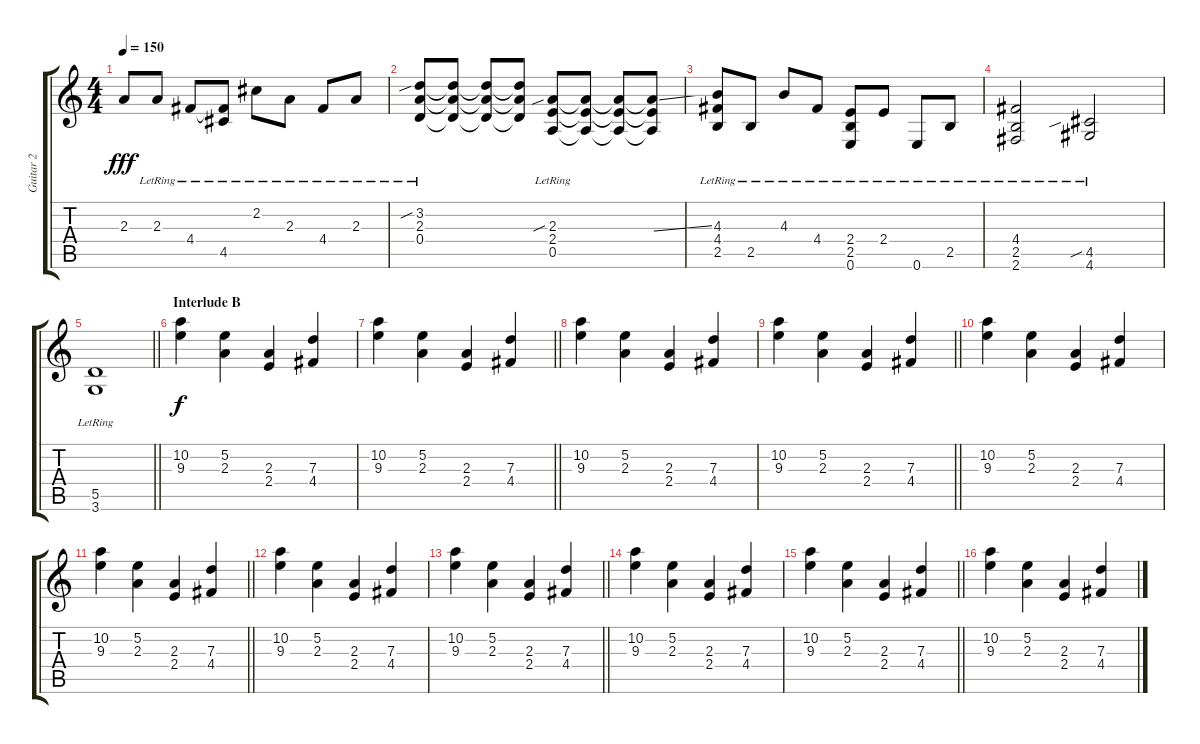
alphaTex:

\track ("Guitar 2" "Guitar 2") {instrument distortionguitar}
\staff {score tabs}
\tuning (E4 B3 G3 D3 A2 E2) {hide}
\ts (4 4)
\tempo 150
\clef g2
\ks c
2.3{t}.8{dy fff} 2.3{lr}.8 4.4{lr}.8 (4.4{t} 4.5{lr}).8 2.2{lr}.8 2.3{lr}.8 4.4{lr}.8 2.3{lr}.8 |
(3.2{sib lr} 2.3{lr} 0.4{lr}).8 (3.2{t} 2.3{t} 0.4{t}).8 (3.2{t} 2.3{t} 0.4{t}).8 (3.2{t} 2.3{t} 0.4{t}).8 (2.3{sib lr} 2.4{lr} 0.5{lr}).8 (2.3{t} 2.4{t} 0.5{t}).8 (2.3{t} 2.4{t} 0.5{t}).8 (2.3{ss t} 2.4{t} 0.5{t}).8 |
(4.3{lr} 4.4{lr} 2.5{lr}).8 2.5{lr}.8 4.3{lr}.8 4.4{lr}.8 (2.4{lr} 2.5{lr} 0.6{lr}).8 2.4{lr}.8 0.6{lr}.8 2.5{lr}.8 |
(4.4{lr} 2.5{lr} 2.6{lr}).2 (4.5{sib lr} 4.6{lr}).2 |
\barLineRight lightlight
(5.5{lr} 3.6{lr}).1 |
\section ("" "Interlude B")
(10.2 9.3).4{dy f instrument distortionguitar} (5.2 2.3).4 (2.3 2.4).4 (7.3 4.4).4 |
\barLineRight lightlight
(10.2 9.3).4 (5.2 2.3).4 (2.3 2.4).4 (7.3 4.4).4 |
(10.2 9.3).4 (5.2 2.3).4 (2.3 2.4).4 (7.3 4.4).4 |
\barLineRight lightlight
(10.2 9.3).4 (5.2 2.3).4 (2.3 2.4).4 (7.3 4.4).4 |
(10.2 9.3).4 (5.2 2.3).4 (2.3 2.4).4 (7.3 4.4).4 |
\barLineRight lightlight
(10.2 9.3).4 (5.2 2.3).4 (2.3 2.4).4 (7.3 4.4).4 |
(10.2 9.3).4 (5.2 2.3).4 (2.3 2.4).4 (7.3 4.4).4 |
\barLineRight lightlight
(10.2 9.3).4 (5.2 2.3).4 (2.3 2.4).4 (7.3 4.4).4 |
(10.2 9.3).4{instrument distortionguitar} (5.2 2.3).4 (2.3 2.4).4 (7.3 4.4).4 |
\barLineRight lightlight
(10.2 9.3).4 (5.2 2.3).4 (2.3 2.4).4 (7.3 4.4).4 |
(10.2 9.3).4 (5.2 2.3).4 (2.3 2.4).4 (7.3 4.4).4
